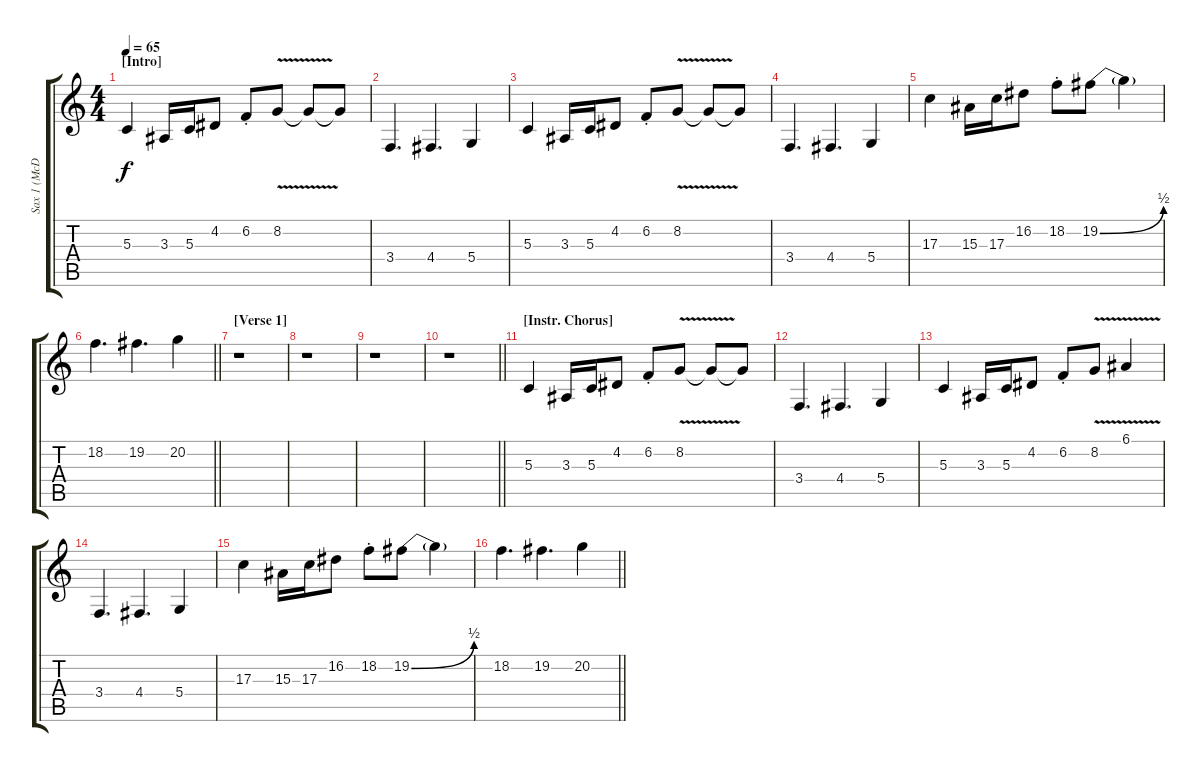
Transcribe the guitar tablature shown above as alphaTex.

\track ("Sax 1 (McDonald)" "Sax 1 (McD") {instrument tenorsax}
\staff {score tabs}
\tuning (E4 B3 G3 D3 A2 E2) {hide}
\ts (4 4)
\section ("" "[Intro]")
\tempo 65
\clef g2
\ks c
5.3.4{dy f instrument tenorsax} 3.3.16 5.3.16 4.2.8 6.2{st}.8 8.2{v}.8 8.2{t}.8 8.2{t}.8 |
3.4.4{d} 4.4.4{d} 5.4.4 |
5.3.4 3.3.16 5.3.16 4.2.8 6.2{st}.8 8.2{v}.8 8.2{t}.8 8.2{t}.8 |
3.4.4{d} 4.4.4{d} 5.4.4 |
17.3.4 15.3.16 17.3.16 16.2.8 18.2{st}.8 19.2{be (bend 0 0 60 2)}.8 19.2{t}.4 |
\barLineRight lightlight
18.2.4{d} 19.2.4{d} 20.2.4 |
\section ("" "[Verse 1]")
r.1 |
r.1 |
r.1 |
\barLineRight lightlight
r.1 |
\section ("" "[Instr. Chorus]")
5.3.4 3.3.16 5.3.16 4.2.8 6.2{st}.8 8.2{v}.8 8.2{t}.8 8.2{t}.8 |
3.4.4{d} 4.4.4{d} 5.4.4 |
5.3.4 3.3.16 5.3.16 4.2.8 6.2{st}.8 8.2{v}.8 6.1{v}.4 |
3.4.4{d} 4.4.4{d} 5.4.4 |
17.3.4 15.3.16 17.3.16 16.2.8 18.2{st}.8 19.2{be (bend 0 0 60 2)}.8 19.2{t}.4 |
\barLineRight lightlight
18.2.4{d} 19.2.4{d} 20.2.4
